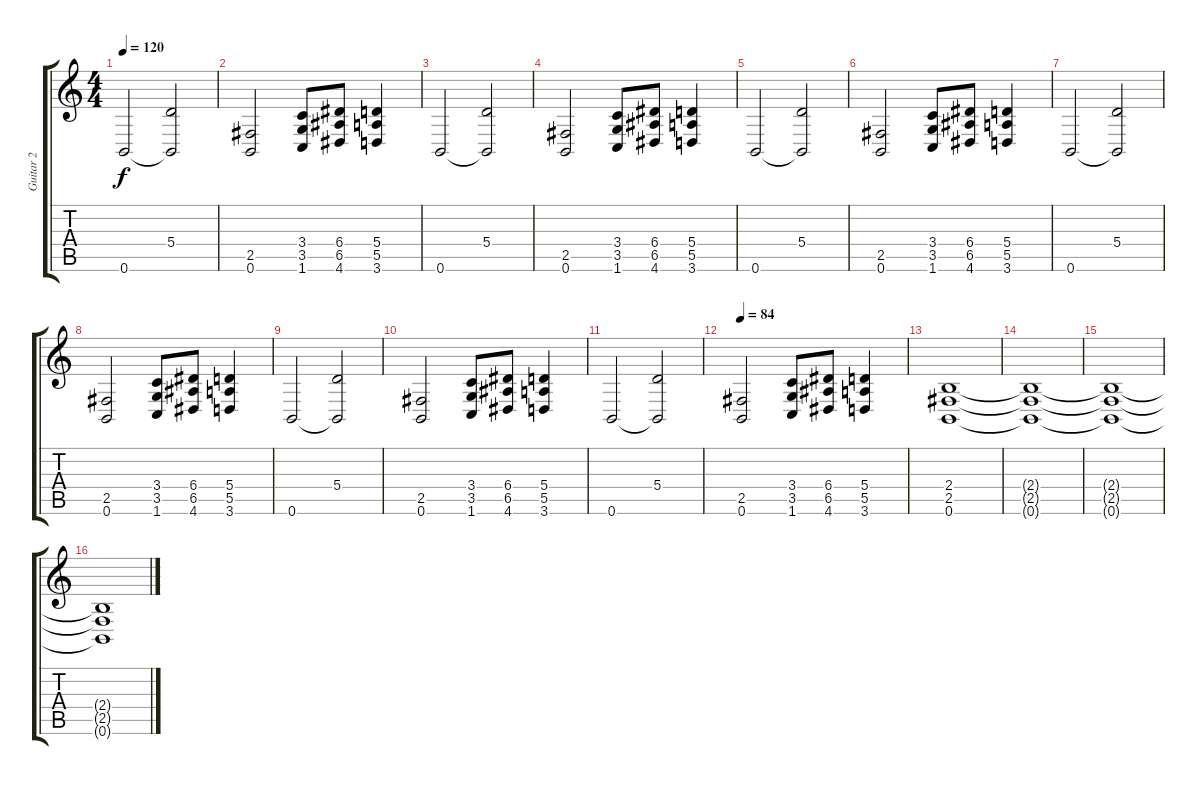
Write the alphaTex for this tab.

\track ("Guitar 2" "Guitar 2") {instrument distortionguitar}
\staff {score tabs}
\tuning (B3 Gb3 D3 A2 E2 B1) {hide}
\ts (4 4)
\tempo 120
\clef g2
\ks c
0.6.2{dy f} (5.4 0.6{t}).2 |
(2.5 0.6).2 (3.4 3.5 1.6).8 (6.4 6.5 4.6).8 (5.4 5.5 3.6).4 |
0.6.2 (5.4 0.6{t}).2 |
(2.5 0.6).2 (3.4 3.5 1.6).8 (6.4 6.5 4.6).8 (5.4 5.5 3.6).4 |
0.6.2 (5.4 0.6{t}).2 |
(2.5 0.6).2 (3.4 3.5 1.6).8 (6.4 6.5 4.6).8 (5.4 5.5 3.6).4 |
0.6.2 (5.4 0.6{t}).2 |
(2.5 0.6).2 (3.4 3.5 1.6).8 (6.4 6.5 4.6).8 (5.4 5.5 3.6).4 |
0.6.2 (5.4 0.6{t}).2 |
(2.5 0.6).2 (3.4 3.5 1.6).8 (6.4 6.5 4.6).8 (5.4 5.5 3.6).4 |
0.6.2 (5.4 0.6{t}).2 |
\tempo 84
(2.5 0.6).2 (3.4 3.5 1.6).8 (6.4 6.5 4.6).8 (5.4 5.5 3.6).4 |
(2.4 2.5 0.6).1 |
(2.4{t} 2.5{t} 0.6{t}).1 |
(2.4{t} 2.5{t} 0.6{t}).1 |
(2.4{t} 2.5{t} 0.6{t}).1
